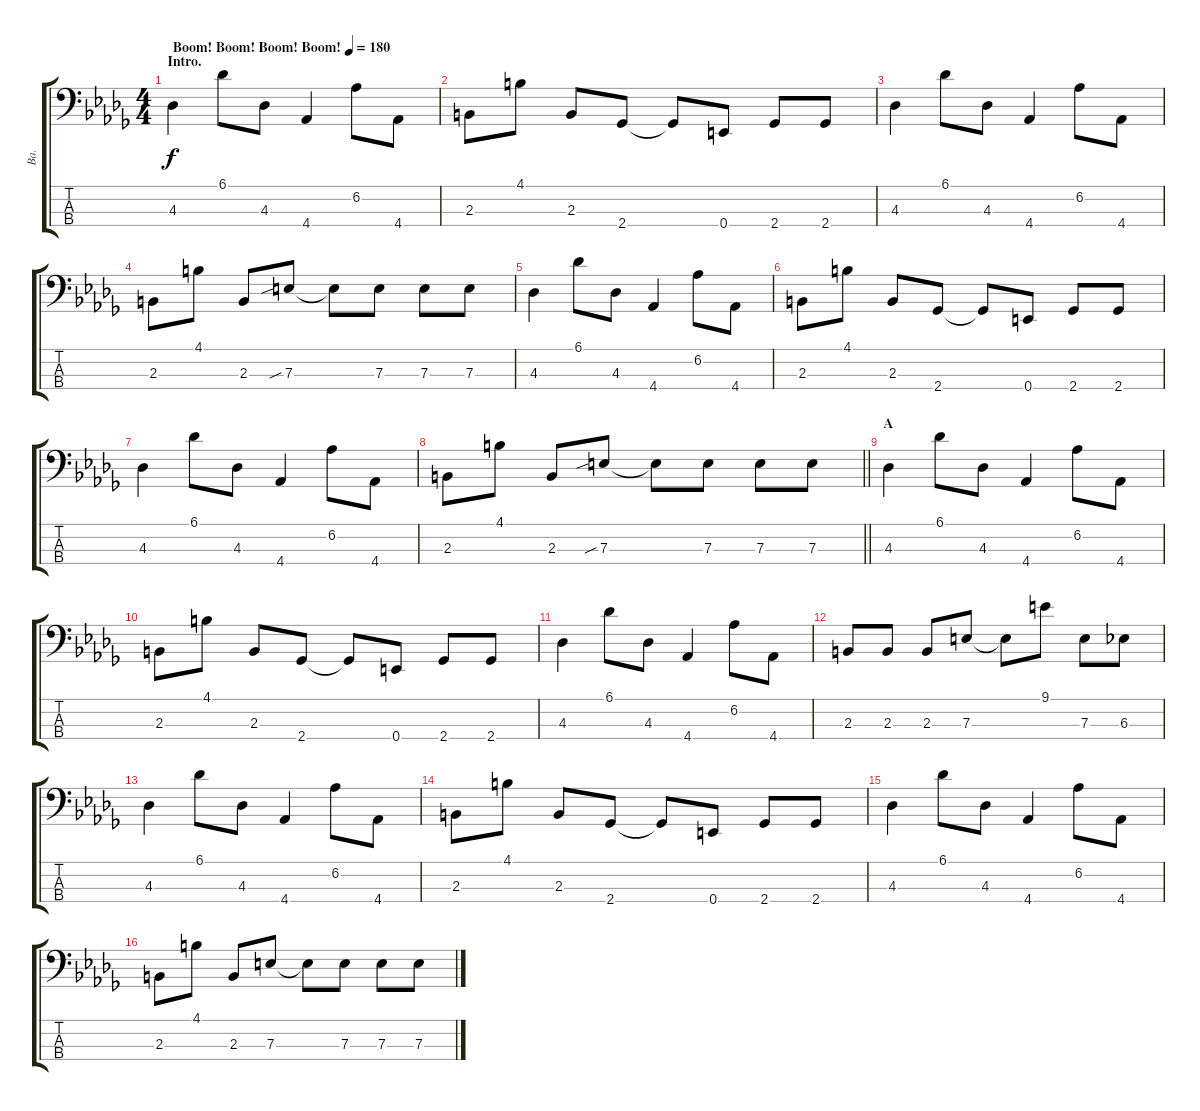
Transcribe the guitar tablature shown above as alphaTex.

\track ("Ba." "Ba.") {instrument electricbassfinger}
\staff {score tabs}
\tuning (G2 D2 A1 E1) {hide}
\ts (4 4)
\section ("" "Intro.")
\tempo (180 "Boom! Boom! Boom! Boom!")
\clef f4
\ks db
4.3.4{dy f instrument electricbassfinger} 6.1.8 4.3.8 4.4.4 6.2.8 4.4.8 |
2.3.8 4.1.8 2.3.8 2.4.8 2.4{t}.8 0.4.8 2.4.8 2.4.8 |
4.3.4 6.1.8 4.3.8 4.4.4 6.2.8 4.4.8 |
2.3.8 4.1.8 2.3.8 7.3{sib}.8 7.3{t}.8 7.3.8 7.3.8 7.3.8 |
4.3.4 6.1.8 4.3.8 4.4.4 6.2.8 4.4.8 |
2.3.8 4.1.8 2.3.8 2.4.8 2.4{t}.8 0.4.8 2.4.8 2.4.8 |
4.3.4 6.1.8 4.3.8 4.4.4 6.2.8 4.4.8 |
\barLineRight lightlight
2.3.8 4.1.8 2.3.8 7.3{sib}.8 7.3{t}.8 7.3.8 7.3.8 7.3.8 |
\section ("" "A")
4.3.4 6.1.8 4.3.8 4.4.4 6.2.8 4.4.8 |
2.3.8 4.1.8 2.3.8 2.4.8 2.4{t}.8 0.4.8 2.4.8 2.4.8 |
4.3.4 6.1.8 4.3.8 4.4.4 6.2.8 4.4.8 |
2.3.8 2.3.8 2.3.8 7.3.8 7.3{t}.8 9.1.8 7.3.8 6.3.8 |
4.3.4 6.1.8 4.3.8 4.4.4 6.2.8 4.4.8 |
2.3.8 4.1.8 2.3.8 2.4.8 2.4{t}.8 0.4.8 2.4.8 2.4.8 |
4.3.4 6.1.8 4.3.8 4.4.4 6.2.8 4.4.8 |
2.3.8 4.1.8 2.3.8 7.3.8 7.3{t}.8 7.3.8 7.3.8 7.3.8
